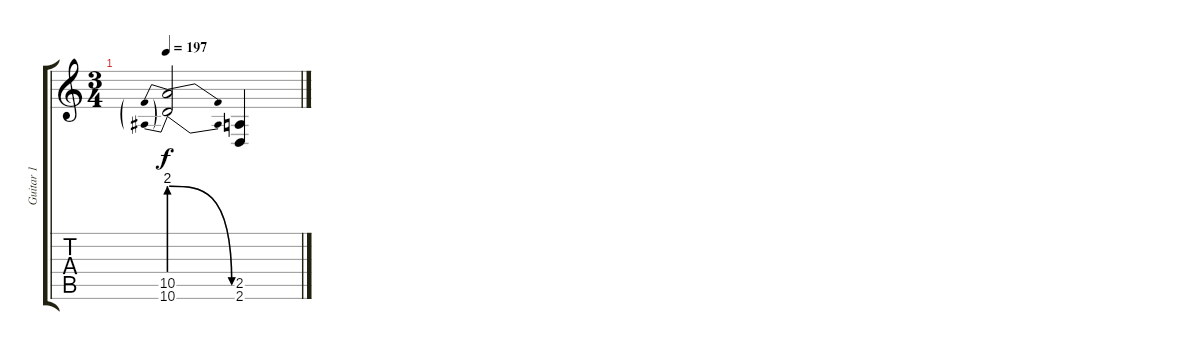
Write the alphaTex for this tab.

\track ("Guitar 1" "Guitar 1") {instrument acousticguitarsteel}
\staff {score tabs}
\tuning (D4 A3 F3 C3 G2 C2) {hide}
\ts (3 4)
\tempo 197
\clef g2
\ks c
(10.5{be (prebendrelease 0 8 60 0)} 10.6{be (prebendrelease 0 8 60 0)}).2{dy f} (2.5 2.6).4
